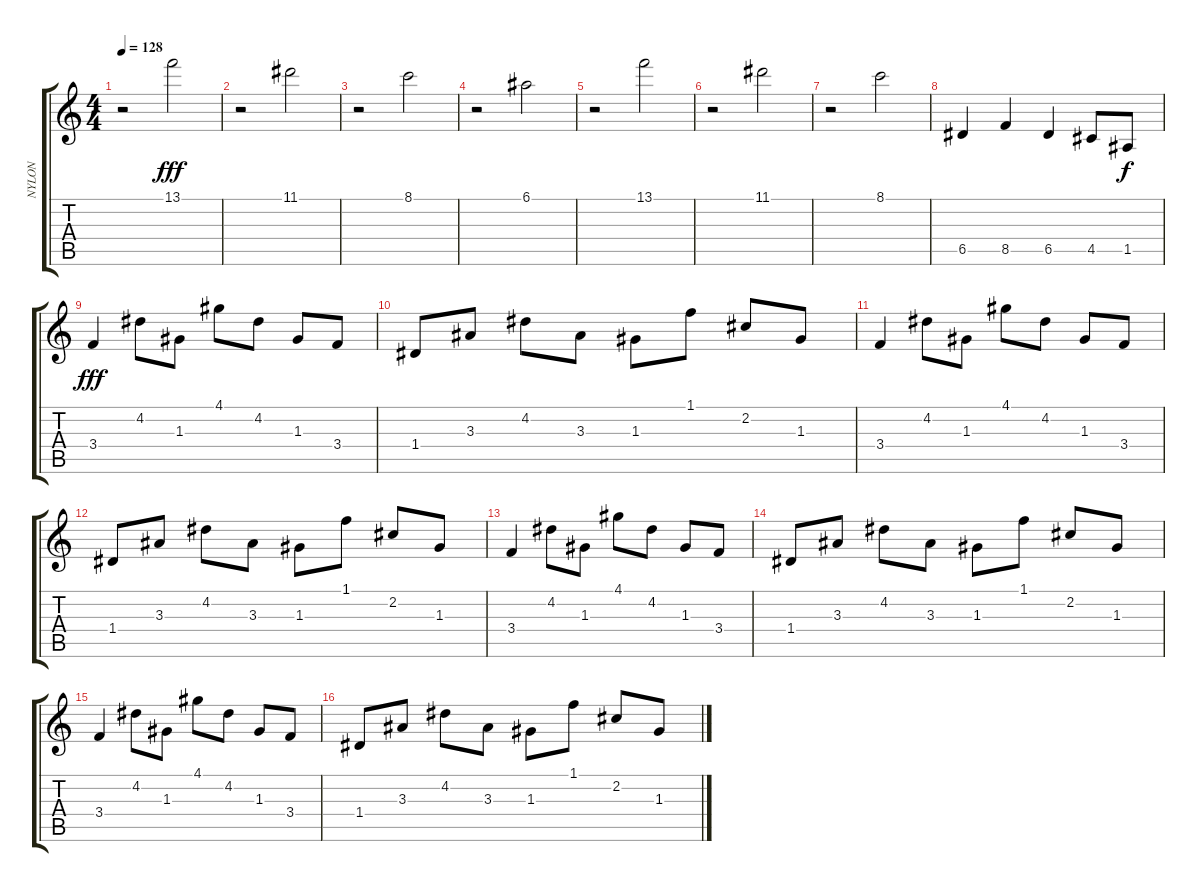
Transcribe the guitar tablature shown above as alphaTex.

\track ("NYLON" "NYLON") {instrument acousticguitarnylon}
\staff {score tabs}
\tuning (E4 B3 G3 D3 A2 E2) {hide}
\ts (4 4)
\tempo 128
\clef g2
\ks c
r.2{dy f} 13.1.2{dy fff} |
r.2 11.1.2 |
r.2 8.1.2 |
r.2 6.1.2 |
r.2 13.1.2 |
r.2 11.1.2 |
r.2 8.1.2 |
6.5.4 8.5.4 6.5.4 4.5.8 1.5.8{dy f} |
3.4.4{dy fff} 4.2.8 1.3.8 4.1.8 4.2.8 1.3.8 3.4.8 |
1.4.8 3.3.8 4.2.8 3.3.8 1.3.8 1.1.8 2.2.8 1.3.8 |
3.4.4 4.2.8 1.3.8 4.1.8 4.2.8 1.3.8 3.4.8 |
1.4.8 3.3.8 4.2.8 3.3.8 1.3.8 1.1.8 2.2.8 1.3.8 |
3.4.4 4.2.8 1.3.8 4.1.8 4.2.8 1.3.8 3.4.8 |
1.4.8 3.3.8 4.2.8 3.3.8 1.3.8 1.1.8 2.2.8 1.3.8 |
3.4.4 4.2.8 1.3.8 4.1.8 4.2.8 1.3.8 3.4.8 |
1.4.8 3.3.8 4.2.8 3.3.8 1.3.8 1.1.8 2.2.8 1.3.8
